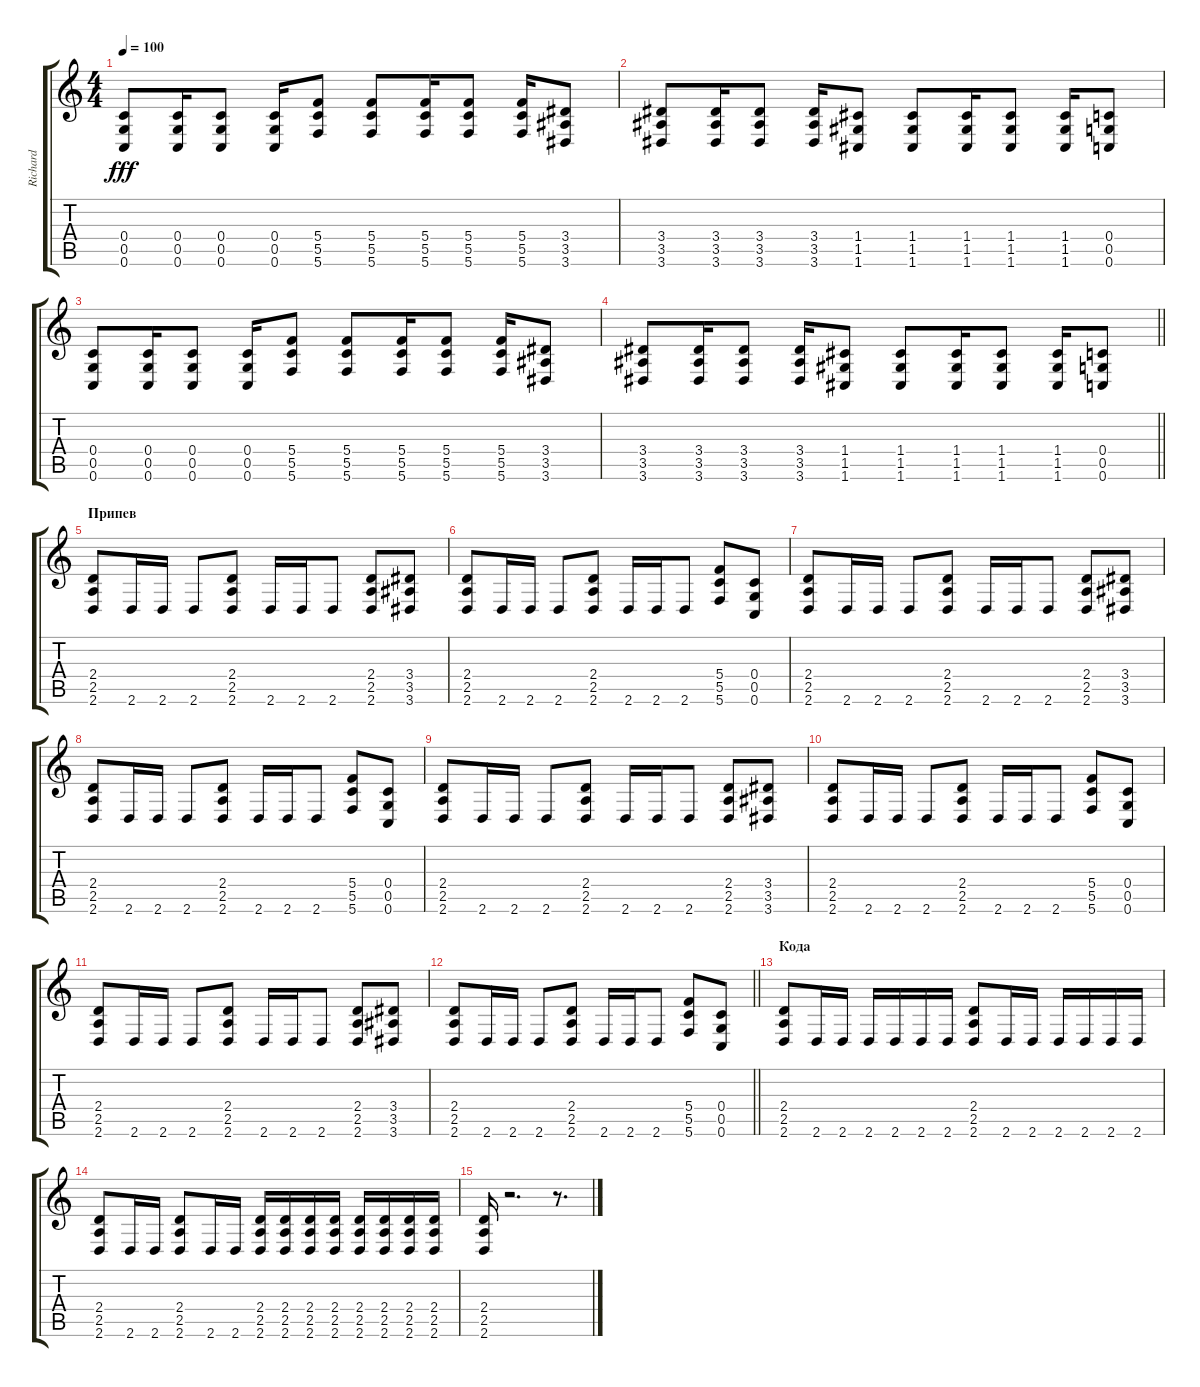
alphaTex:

\track ("Richard" "Richard") {instrument distortionguitar}
\staff {score tabs}
\tuning (E4 C4 G3 C3 G2 C2) {hide}
\ts (4 4)
\tempo 100
\clef g2
\ks c
(0.4 0.5 0.6).8{dy fff instrument acousticguitarsteel} (0.4 0.5 0.6).16 (0.4 0.5 0.6).8 (0.4 0.5 0.6).16 (5.4 5.5 5.6).8 (5.4 5.5 5.6).8 (5.4 5.5 5.6).16 (5.4 5.5 5.6).8 (5.4 5.5 5.6).16 (3.4 3.5 3.6).8 |
(3.4 3.5 3.6).8{instrument acousticguitarsteel} (3.4 3.5 3.6).16 (3.4 3.5 3.6).8 (3.4 3.5 3.6).16 (1.4 1.5 1.6).8 (1.4 1.5 1.6).8 (1.4 1.5 1.6).16 (1.4 1.5 1.6).8 (1.4 1.5 1.6).16 (0.4 0.5 0.6).8 |
(0.4 0.5 0.6).8{instrument acousticguitarsteel} (0.4 0.5 0.6).16 (0.4 0.5 0.6).8 (0.4 0.5 0.6).16 (5.4 5.5 5.6).8 (5.4 5.5 5.6).8 (5.4 5.5 5.6).16 (5.4 5.5 5.6).8 (5.4 5.5 5.6).16 (3.4 3.5 3.6).8 |
\barLineRight lightlight
(3.4 3.5 3.6).8{instrument acousticguitarsteel} (3.4 3.5 3.6).16 (3.4 3.5 3.6).8 (3.4 3.5 3.6).16 (1.4 1.5 1.6).8 (1.4 1.5 1.6).8 (1.4 1.5 1.6).16 (1.4 1.5 1.6).8 (1.4 1.5 1.6).16 (0.4 0.5 0.6).8 |
\section ("" "Припев")
(2.4 2.5 2.6).8{instrument distortionguitar} 2.6.16 2.6.16 2.6.8 (2.4 2.5 2.6).8 2.6.16 2.6.16 2.6.8 (2.4 2.5 2.6).8 (3.4 3.5 3.6).8 |
(2.4 2.5 2.6).8 2.6.16 2.6.16 2.6.8 (2.4 2.5 2.6).8 2.6.16 2.6.16 2.6.8 (5.4 5.5 5.6).8 (0.4 0.5 0.6).8 |
(2.4 2.5 2.6).8 2.6.16 2.6.16 2.6.8 (2.4 2.5 2.6).8 2.6.16 2.6.16 2.6.8 (2.4 2.5 2.6).8 (3.4 3.5 3.6).8 |
(2.4 2.5 2.6).8 2.6.16 2.6.16 2.6.8 (2.4 2.5 2.6).8 2.6.16 2.6.16 2.6.8 (5.4 5.5 5.6).8 (0.4 0.5 0.6).8 |
(2.4 2.5 2.6).8 2.6.16 2.6.16 2.6.8 (2.4 2.5 2.6).8 2.6.16 2.6.16 2.6.8 (2.4 2.5 2.6).8 (3.4 3.5 3.6).8 |
(2.4 2.5 2.6).8 2.6.16 2.6.16 2.6.8 (2.4 2.5 2.6).8 2.6.16 2.6.16 2.6.8 (5.4 5.5 5.6).8 (0.4 0.5 0.6).8 |
(2.4 2.5 2.6).8 2.6.16 2.6.16 2.6.8 (2.4 2.5 2.6).8 2.6.16 2.6.16 2.6.8 (2.4 2.5 2.6).8 (3.4 3.5 3.6).8 |
\barLineRight lightlight
(2.4 2.5 2.6).8 2.6.16 2.6.16 2.6.8 (2.4 2.5 2.6).8 2.6.16 2.6.16 2.6.8 (5.4 5.5 5.6).8 (0.4 0.5 0.6).8 |
\section ("" "Кода")
(2.4 2.5 2.6).8{balance 0} 2.6.16 2.6.16 2.6.16 2.6.16 2.6.16 2.6.16 (2.4 2.5 2.6).8 2.6.16 2.6.16 2.6.16 2.6.16 2.6.16 2.6.16 |
(2.4 2.5 2.6).8 2.6.16 2.6.16 (2.4 2.5 2.6).8 2.6.16 2.6.16 (2.4 2.5 2.6).16 (2.4 2.5 2.6).16 (2.4 2.5 2.6).16 (2.4 2.5 2.6).16 (2.4 2.5 2.6).16 (2.4 2.5 2.6).16 (2.4 2.5 2.6).16 (2.4 2.5 2.6).16 |
(2.4 2.5 2.6).16 r.2{d} r.8{d}
